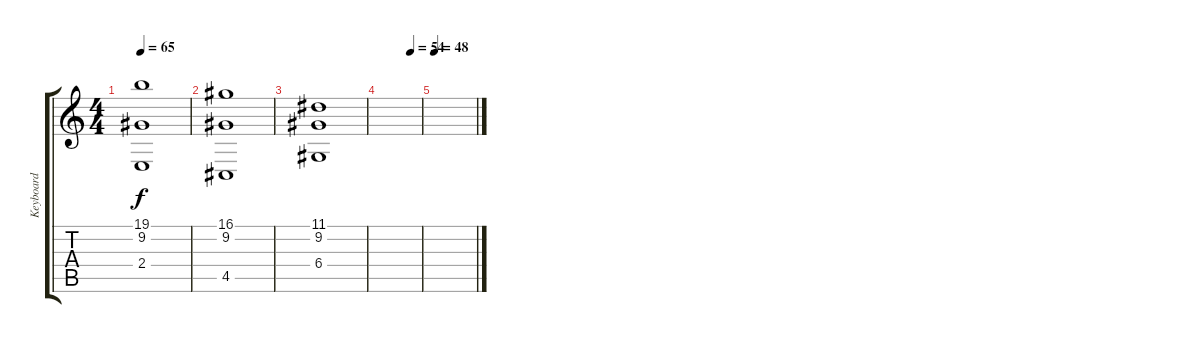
\track ("Keyboard" "Keyboard") {instrument stringensemble2}
\staff {score tabs}
\tuning (E4 B3 G3 D3 A2 E2) {hide}
\ts (4 4)
\tempo 65
\clef g2
\ks c
(19.1 9.2 2.4).1{dy f} |
(16.1 9.2 4.5).1 |
(11.1 9.2 6.4).1 |
\tempo (54 0.75)
|
\tempo 48
